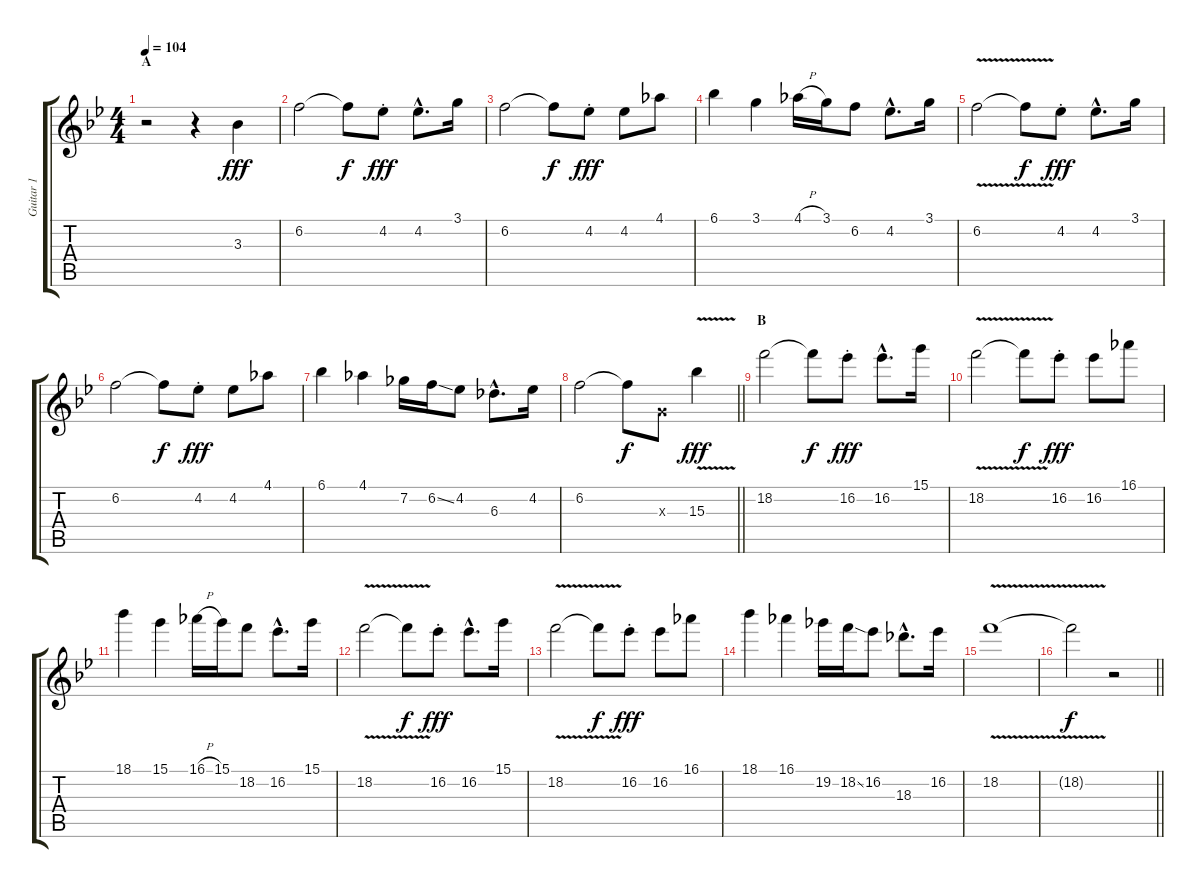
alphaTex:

\track ("Guitar 1" "Guitar 1") {instrument distortionguitar}
\staff {score tabs}
\tuning (E4 B3 G3 D3 A2 E2) {hide}
\ts (4 4)
\section ("" "A")
\tempo 104
\clef g2
\ks bb
r.2{dy fff instrument distortionguitar} r.4 3.3.4 |
6.2.2 6.2{t}.8{dy f} 4.2{st}.8{dy fff} 4.2{hac}.8{d} 3.1.16 |
6.2.2 6.2{t}.8{dy f} 4.2{st}.8{dy fff} 4.2.8 4.1.8 |
6.1.4 3.1.4 4.1{h}.16 3.1.16 6.2.8 4.2{hac}.8{d} 3.1.16 |
6.2{v}.2 6.2{t}.8{dy f} 4.2{st}.8{dy fff} 4.2{hac}.8{d} 3.1.16 |
6.2.2 6.2{t}.8{dy f} 4.2{st}.8{dy fff} 4.2.8 4.1.8 |
6.1.4 4.1.4 7.2.16 6.2{ss}.16 4.2.8 6.3{hac}.8{d} 4.2.16 |
\barLineRight lightlight
6.2.2 6.2{t}.8{dy f} 0.3{x}.8 15.3{v}.4{dy fff} |
\section ("" "B")
18.2.2 18.2{t}.8{dy f} 16.2{st}.8{dy fff} 16.2{hac}.8{d} 15.1.16 |
18.2{v}.2 18.2{t}.8{dy f} 16.2{st}.8{dy fff} 16.2.8 16.1.8 |
18.1.4 15.1.4 16.1{h}.16 15.1.16 18.2.8 16.2{hac}.8{d} 15.1.16 |
18.2{v}.2 18.2{t}.8{dy f} 16.2{st}.8{dy fff} 16.2{hac}.8{d} 15.1.16 |
18.2{v}.2 18.2{t}.8{dy f} 16.2{st}.8{dy fff} 16.2.8 16.1.8 |
18.1.4 16.1.4 19.2.16 18.2{ss}.16 16.2.8 18.3{hac}.8{d} 16.2.16 |
18.2{v}.1 |
\barLineRight lightlight
18.2{t}.2{dy f} r.2
